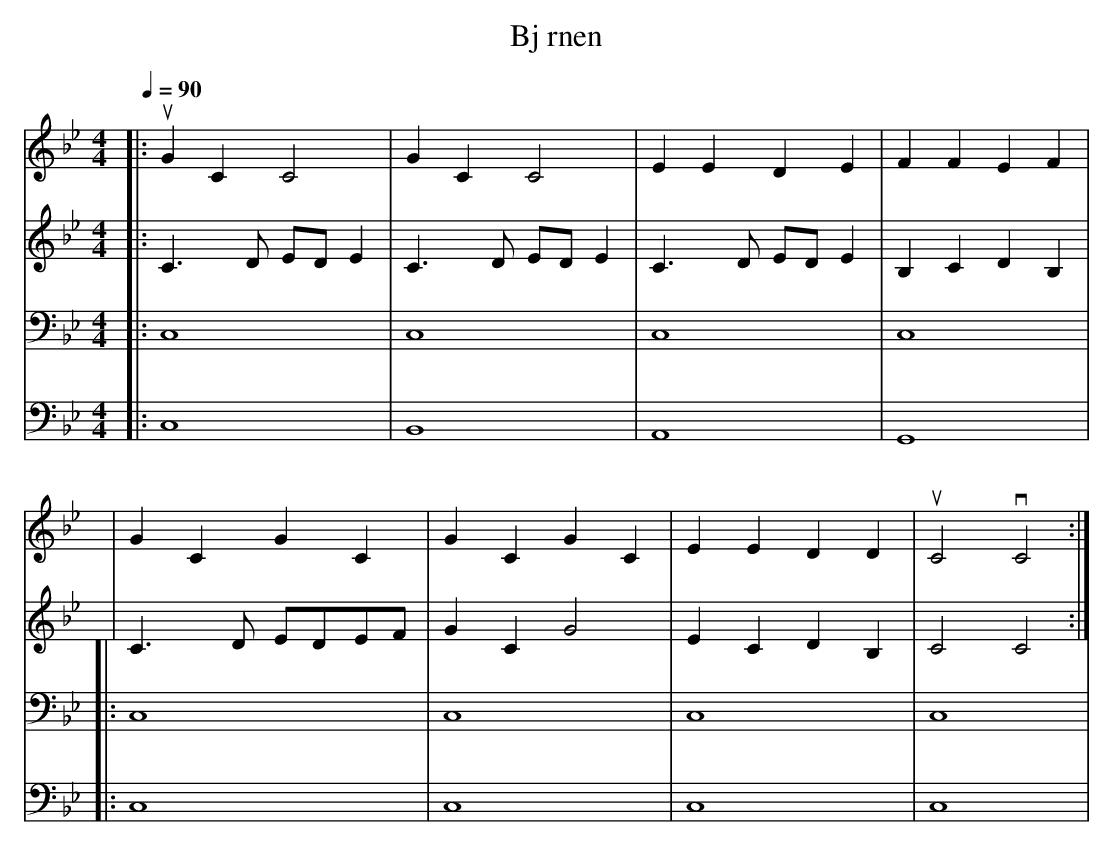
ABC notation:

X:1
T: Bj rnen
M: 4/4
L: 1/4
Q: 90
K: Bb
[V:1] [|: uGC C2 | GC C2 | EE DE | FF EF |
[V:2] [|: C3/2D/2 E/2D/2 E | C3/2D/2 E/2D/2 E | C3/2D/2 E/2D/2 E | B,C DB, |
[V:3] [|: C,4 | C,4 | C,4 | C,4 |
[V:4] [|: C,4 | B,,4 | A,,4 | G,,4 |
[V:1] | GC GC | GC GC | EE DD | uC2 vC2 :|]
[V:2] | C3/2D/2 E/2D/2E/2F/2 | GC G2 | EC DB, | C2 C2 :|]
[V:3] [|: C,4 | C,4 | C,4 | C,4 |
[V:4] [|: C,4 | C,4 | C,4 | C,4 |
